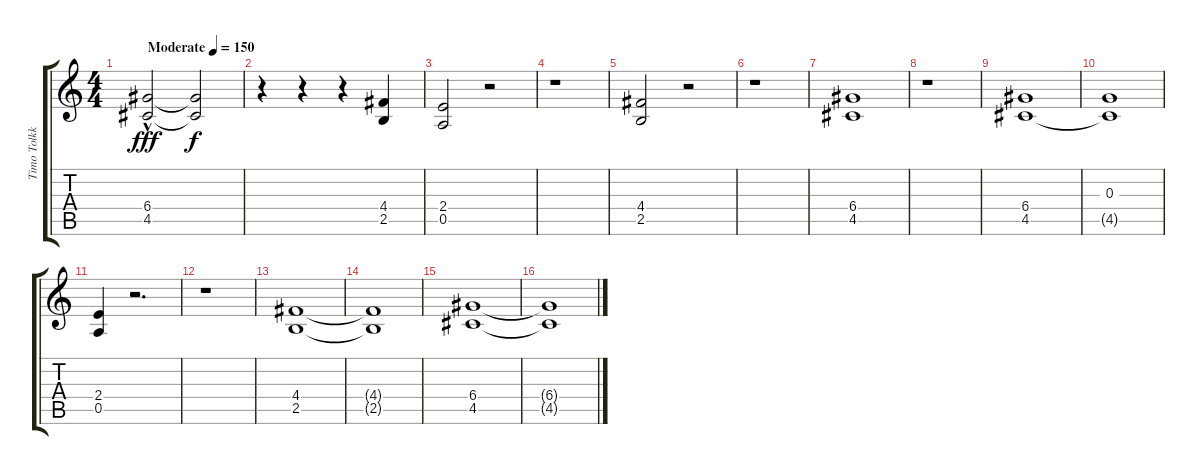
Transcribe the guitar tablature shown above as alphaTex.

\track ("Timo Tolkki" "Timo Tolkk") {instrument distortionguitar}
\staff {score tabs}
\tuning (E4 B3 G3 D3 A2 E2) {hide}
\ts (4 4)
\tempo (150 "Moderate")
\clef g2
\ks c
(6.4{hac} 4.5).2{dy fff instrument distortionguitar} (6.4{t} 4.5{t}).2{dy f} |
r.4 r.4 r.4 (4.4 2.5).4 |
(2.4 0.5).2 r.2 |
r.1 |
(4.4 2.5).2 r.2 |
r.1 |
(6.4 4.5).1 |
r.1 |
(6.4 4.5).1 |
(0.3 4.5{t}).1 |
(2.4 0.5).4 r.2{d} |
r.1 |
(4.4 2.5).1 |
(4.4{t} 2.5{t}).1 |
(6.4 4.5).1 |
(6.4{t} 4.5{t}).1
